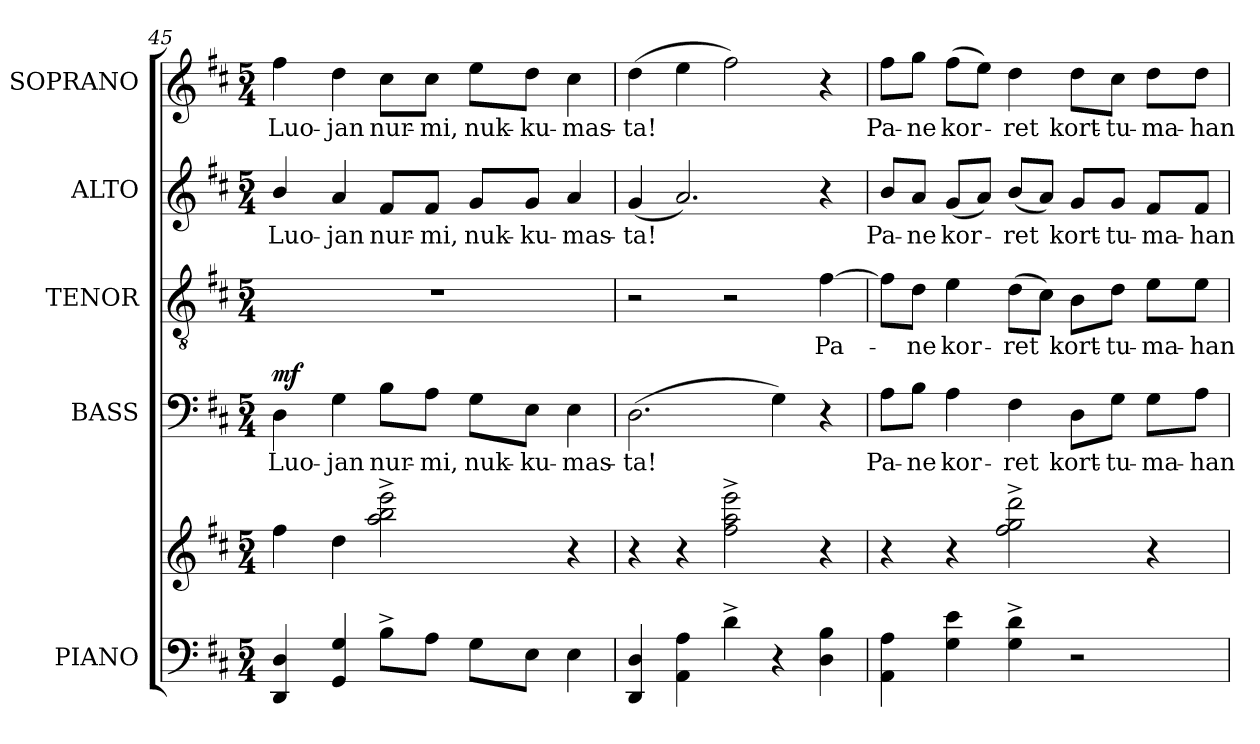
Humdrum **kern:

**kern	**kern	**kern	**text	**dynam	**kern	**text	**kern	**text	**kern	**text
*part5	*part5	*part4	*part4	*part4	*part3	*part3	*part2	*part2	*part1	*part1
*staff6	*staff5	*staff4	*staff4	*staff4	*staff3	*staff3	*staff2	*staff2	*staff1	*staff1
*I"PIANO	*	*I"BASS	*	*	*I"TENOR	*	*I"ALTO	*	*I"SOPRANO	*
*I'PNO.	*	*I'B.	*	*	*I'T.	*	*I'A.	*	*I'S.	*
!!LO:PB:g=z
*clefF4	*clefG2	*clefF4	*	*	*clefGv2	*	*clefG2	*	*clefG2	*
*	*	*	*	*	*ITrd7c12	*	*	*	*	*
*k[f#c#]	*k[f#c#]	*k[f#c#]	*	*	*k[f#c#]	*	*k[f#c#]	*	*k[f#c#]	*
*D:	*D:	*D:	*	*	*D:	*	*D:	*	*D:	*
*M5/4	*M5/4	*M5/4	*	*	*M5/4	*	*M5/4	*	*M5/4	*
=45	=45	=45	=45	=45	=45	=45	=45	=45	=45	=45
!	!	!	!LO:LY:b:color=#000000	!	!LO:N:vis=1	!	!	!	!	!
!	!	!	!	!	!	!	!	!LO:LY:b:color=#000000	!	!
!	!	!	!	!	!	!	!	!	!	!LO:LY:b:color=#000000
4DDi/ 4Di	4ff#i\	4Di\	Luo-	mf	4%5r	.	4bi/	Luo-	4ff#i\	Luo-
!	!	!	!LO:LY:b:color=#000000	!	!	!	!	!	!	!
!	!	!	!	!	!	!	!	!LO:LY:b:color=#000000	!	!
!	!	!	!	!	!	!	!	!	!	!LO:LY:b:color=#000000
4GGi/ 4Gi	4ddi\	4Gi\	-jan	.	.	.	4ai/	-jan	4ddi\	-jan
!	!	!	!LO:LY:b:color=#000000	!	!	!	!	!	!	!
!	!	!	!	!	!	!	!	!LO:LY:b:color=#000000	!	!
!	!	!	!	!	!	!	!	!	!	!LO:LY:b:color=#000000
8B^i\L	2aai\^ 2bbi^ 2eeei^	8Bi\L	nur-	.	.	.	8f#i/L	nur-	8cc#i\L	nur-
!	!	!	!LO:LY:b:color=#000000	!	!	!	!	!	!	!
!	!	!	!	!	!	!	!	!LO:LY:b:color=#000000	!	!
!	!	!	!	!	!	!	!	!	!	!LO:LY:b:color=#000000
8Ai\J	.	8Ai\J	-mi,	.	.	.	8f#i/J	-mi,	8cc#i\J	-mi,
!	!	!	!LO:LY:b:color=#000000	!	!	!	!	!	!	!
!	!	!	!	!	!	!	!	!LO:LY:b:color=#000000	!	!
!	!	!	!	!	!	!	!	!	!	!LO:LY:b:color=#000000
8Gi\L	.	8Gi\L	nuk-	.	.	.	8gi/L	nuk-	8eei\L	nuk-
!	!	!	!LO:LY:b:color=#000000	!	!	!	!	!	!	!
!	!	!	!	!	!	!	!	!LO:LY:b:color=#000000	!	!
!	!	!	!	!	!	!	!	!	!	!LO:LY:b:color=#000000
8Ei\J	.	8Ei\J	-ku-	.	.	.	8gi/J	-ku-	8ddi\J	-ku-
!	!	!	!LO:LY:b:color=#000000	!	!	!	!	!	!	!
!	!	!	!	!	!	!	!	!LO:LY:b:color=#000000	!	!
!	!	!	!	!	!	!	!	!	!	!LO:LY:b:color=#000000
4Ei\	4r	4Ei\	-mas-	.	.	.	4ai/	-mas-	4cc#i\	-mas-
=46	=46	=46	=46	=46	=46	=46	=46	=46	=46	=46
!	!	!	!LO:LY:b:color=#000000	!	!	!	!	!	!	!
!	!	!	!	!	!	!	!	!LO:LY:b:color=#000000	!	!
!	!	!	!	!	!	!	!	!	!	!LO:LY:b:color=#000000
4DDi/ 4Di	4r	(2.Di\	-ta!	.	2r	.	(4gi/	-ta!	(4ddi\	-ta!
4AAi\ 4Ai	4r	.	.	.	.	.	2.ai/)	.	4eei\	.
4d^i\	2ff#i\^ 2aai^ 2eeei^	.	.	.	2r	.	.	.	2ff#i\)	.
4r	.	4Gi\)	.	.	.	.	.	.	.	.
!	!	!	!	!	!	!LO:LY:b:color=#000000	!	!	!	!
4Di\ 4Bi	4r	4r	.	.	[4F#i\	Pa-	4r	.	4r	.
=47	=47	=47	=47	=47	=47	=47	=47	=47	=47	=47
!	!	!	!LO:LY:b:color=#000000	!	!	!	!	!	!	!
!	!	!	!	!	!	!	!	!LO:LY:b:color=#000000	!	!
!	!	!	!	!	!	!	!	!	!	!LO:LY:b:color=#000000
4AAi\ 4Ai	4r	8Ai\L	Pa-	.	8F#i\L]	.	8bi/L	Pa-	8ff#i\L	Pa-
!	!	!	!LO:LY:b:color=#000000	!	!	!	!	!	!	!
!	!	!	!	!	!	!LO:LY:b:color=#000000	!	!	!	!
!	!	!	!	!	!	!	!	!LO:LY:b:color=#000000	!	!
!	!	!	!	!	!	!	!	!	!	!LO:LY:b:color=#000000
.	.	8Bi\J	-ne	.	8Di\J	-ne	8ai/J	-ne	8ggi\J	-ne
!	!	!	!LO:LY:b:color=#000000	!	!	!	!	!	!	!
!	!	!	!	!	!	!LO:LY:b:color=#000000	!	!	!	!
!	!	!	!	!	!	!	!	!LO:LY:b:color=#000000	!	!
!	!	!	!	!	!	!	!	!	!	!LO:LY:b:color=#000000
4Gi\ 4ei	4r	4Ai\	kor-	.	4Ei\	kor-	(8gi/L	kor-	(8ff#i\L	kor-
.	.	.	.	.	.	.	8ai/J)	.	8eei\J)	.
!	!	!	!LO:LY:b:color=#000000	!	!	!	!	!	!	!
!	!	!	!	!	!	!LO:LY:b:color=#000000	!	!	!	!
!	!	!	!	!	!	!	!	!LO:LY:b:color=#000000	!	!
!	!	!	!	!	!	!	!	!	!	!LO:LY:b:color=#000000
4Gi\^ 4di^	2ff#i\^ 2ggi^ 2dddi^	4F#i\	-ret	.	(8Di\L	-ret	(8bi/L	-ret	4ddi\	-ret
.	.	.	.	.	8C#i\J)	.	8ai/J)	.	.	.
!	!	!	!LO:LY:b:color=#000000	!	!	!	!	!	!	!
!	!	!	!	!	!	!LO:LY:b:color=#000000	!	!	!	!
!	!	!	!	!	!	!	!	!LO:LY:b:color=#000000	!	!
!	!	!	!	!	!	!	!	!	!	!LO:LY:b:color=#000000
2r	.	8Di\L	kort-	.	8BBi\L	kort-	8gi/L	kort-	8ddi\L	kort-
!	!	!	!LO:LY:b:color=#000000	!	!	!	!	!	!	!
!	!	!	!	!	!	!LO:LY:b:color=#000000	!	!	!	!
!	!	!	!	!	!	!	!	!LO:LY:b:color=#000000	!	!
!	!	!	!	!	!	!	!	!	!	!LO:LY:b:color=#000000
.	.	8Gi\J	-tu-	.	8Di\J	-tu-	8gi/J	-tu-	8cc#i\J	-tu-
!	!	!	!LO:LY:b:color=#000000	!	!	!	!	!	!	!
!	!	!	!	!	!	!LO:LY:b:color=#000000	!	!	!	!
!	!	!	!	!	!	!	!	!LO:LY:b:color=#000000	!	!
!	!	!	!	!	!	!	!	!	!	!LO:LY:b:color=#000000
.	4r	8Gi\L	-ma-	.	8Ei\L	-ma-	8f#i/L	-ma-	8ddi\L	-ma-
!	!	!	!LO:LY:b:color=#000000	!	!	!	!	!	!	!
!	!	!	!	!	!	!LO:LY:b:color=#000000	!	!	!	!
!	!	!	!	!	!	!	!	!LO:LY:b:color=#000000	!	!
!	!	!	!	!	!	!	!	!	!	!LO:LY:b:color=#000000
.	.	8Ai\J	-han	.	8Ei\J	-han	8f#i/J	-han	8ddi\J	-han
=	=	=	=	=	=	=	=	=	=	=
*-	*-	*-	*-	*-	*-	*-	*-	*-	*-	*-
